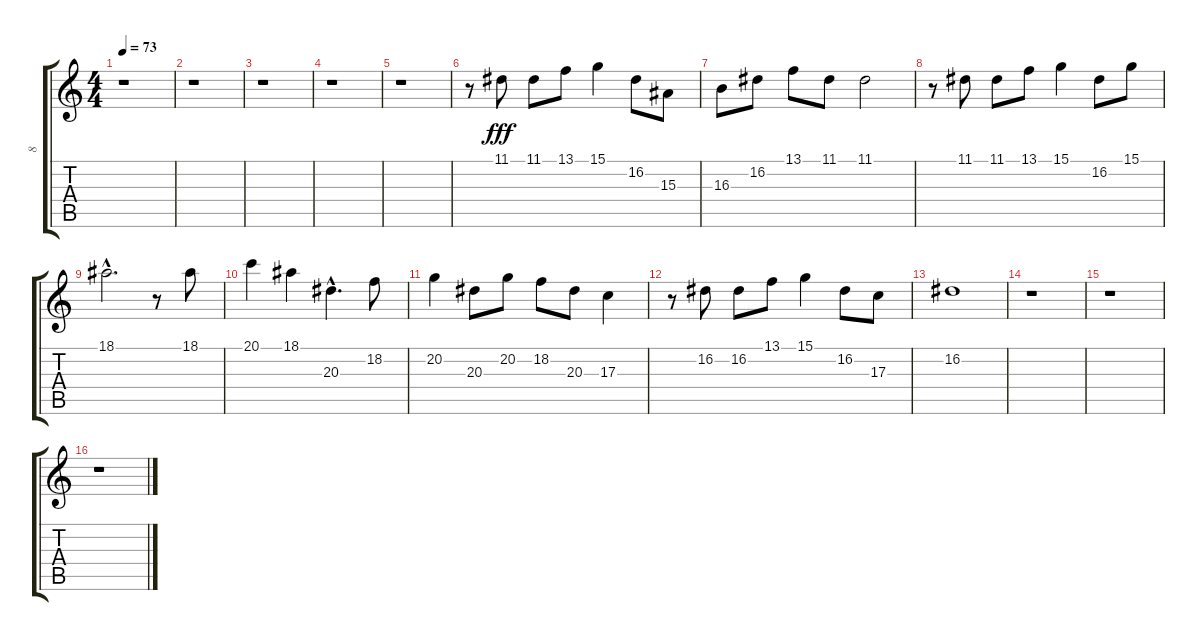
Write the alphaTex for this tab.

\track ("8" "8") {instrument ocarina}
\staff {score tabs}
\tuning (E4 B3 G3 D3 A2 E2) {hide}
\ts (4 4)
\tempo 73
\clef g2
\ks c
r.1{dy fff instrument ocarina} |
r.1 |
r.1 |
r.1 |
r.1 |
r.8 11.1.8 11.1.8 13.1.8 15.1.4 16.2.8 15.3.8 |
16.3.8 16.2.8 13.1.8 11.1.8 11.1.2 |
r.8 11.1.8 11.1.8 13.1.8 15.1.4 16.2.8 15.1.8 |
18.1{hac}.2{d} r.8 18.1.8 |
20.1.4 18.1.4 20.3{hac}.4{d} 18.2.8 |
20.2.4 20.3.8 20.2.8 18.2.8 20.3.8 17.3.4 |
r.8 16.2.8 16.2.8 13.1.8 15.1.4 16.2.8 17.3.8 |
16.2.1 |
r.1 |
r.1 |
r.1
